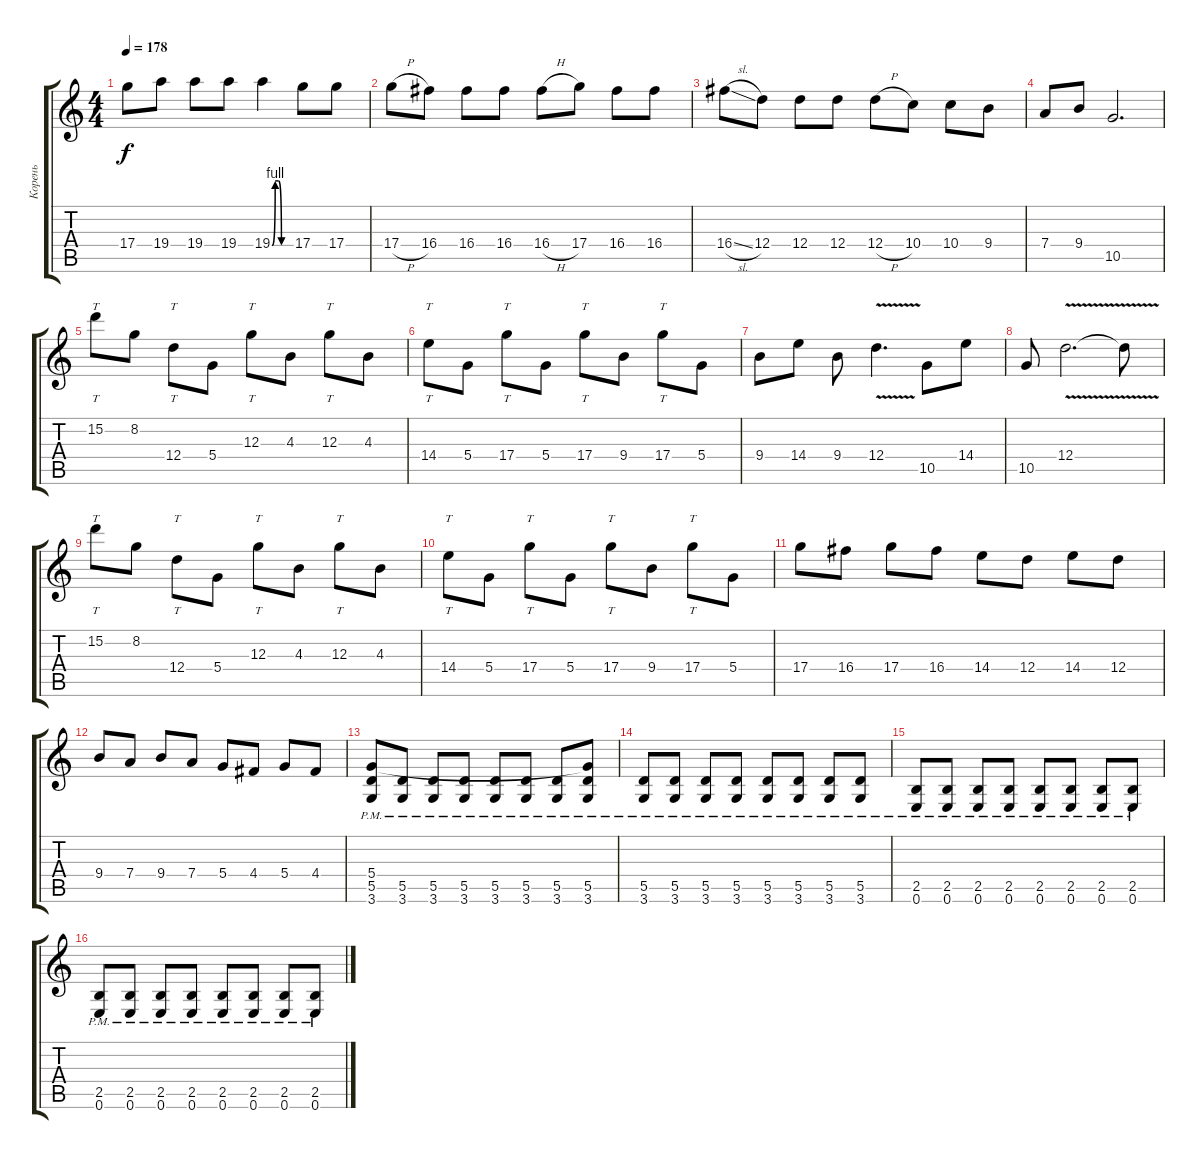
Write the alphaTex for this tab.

\track ("Корень" "Корень") {instrument electricguitarclean}
\staff {score tabs}
\tuning (E4 B3 G3 D3 A2 E2) {hide}
\ts (4 4)
\tempo 178
\clef g2
\ks c
17.4.8{dy f} 19.4.8 19.4.8 19.4.8 19.4{be (custom 0 0 10 4 20 4 30 0 60 0)}.4 17.4.8 17.4.8 |
17.4{h}.8 16.4.8 16.4.8 16.4.8 16.4{h}.8 17.4.8 16.4.8 16.4.8 |
16.4{sl}.8 12.4.8 12.4.8 12.4.8 12.4{h}.8 10.4.8 10.4.8 9.4.8 |
7.4.8 9.4.8 10.5.2{d} |
15.2.8{tt} 8.2.8 12.4.8{tt} 5.4.8 12.3.8{tt} 4.3.8 12.3.8{tt} 4.3.8 |
14.4.8{tt} 5.4.8 17.4.8{tt} 5.4.8 17.4.8{tt} 9.4.8 17.4.8{tt} 5.4.8 |
9.4.8 14.4.8 9.4.8 12.4{v}.4{d} 10.5.8 14.4.8 |
10.5.8 12.4{v}.2{d} 12.4{t}.8 |
15.2.8{tt} 8.2.8 12.4.8{tt} 5.4.8 12.3.8{tt} 4.3.8 12.3.8{tt} 4.3.8 |
14.4.8{tt} 5.4.8 17.4.8{tt} 5.4.8 17.4.8{tt} 9.4.8 17.4.8{tt} 5.4.8 |
17.4.8 16.4.8 17.4.8 16.4.8 14.4.8 12.4.8 14.4.8 12.4.8 |
9.4.8 7.4.8 9.4.8 7.4.8 5.4.8 4.4.8 5.4.8 4.4.8 |
(5.4 5.5{pm} 3.6{pm}).8{volume 13 instrument overdrivenguitar} (5.5{pm} 3.6{pm}).8 (5.5{pm} 3.6{pm}).8 (5.5{pm} 3.6{pm}).8 (5.5{pm} 3.6{pm}).8 (5.5{pm} 3.6{pm}).8 (5.5{pm} 3.6{pm}).8 (5.4{t} 5.5{pm} 3.6{pm}).8 |
(5.5{pm} 3.6{pm}).8{volume 13 instrument overdrivenguitar} (5.5{pm} 3.6{pm}).8 (5.5{pm} 3.6{pm}).8 (5.5{pm} 3.6{pm}).8 (5.5{pm} 3.6{pm}).8 (5.5{pm} 3.6{pm}).8 (5.5{pm} 3.6{pm}).8 (5.5{pm} 3.6{pm}).8 |
(2.5{pm} 0.6{pm}).8{volume 13 instrument overdrivenguitar} (2.5{pm} 0.6{pm}).8 (2.5{pm} 0.6{pm}).8 (2.5{pm} 0.6{pm}).8 (2.5{pm} 0.6{pm}).8 (2.5{pm} 0.6{pm}).8 (2.5{pm} 0.6{pm}).8 (2.5{pm} 0.6{pm}).8 |
(2.5{pm} 0.6{pm}).8{volume 13 instrument overdrivenguitar} (2.5{pm} 0.6{pm}).8 (2.5{pm} 0.6{pm}).8 (2.5{pm} 0.6{pm}).8 (2.5{pm} 0.6{pm}).8 (2.5{pm} 0.6{pm}).8 (2.5{pm} 0.6{pm}).8 (2.5{pm} 0.6{pm}).8
